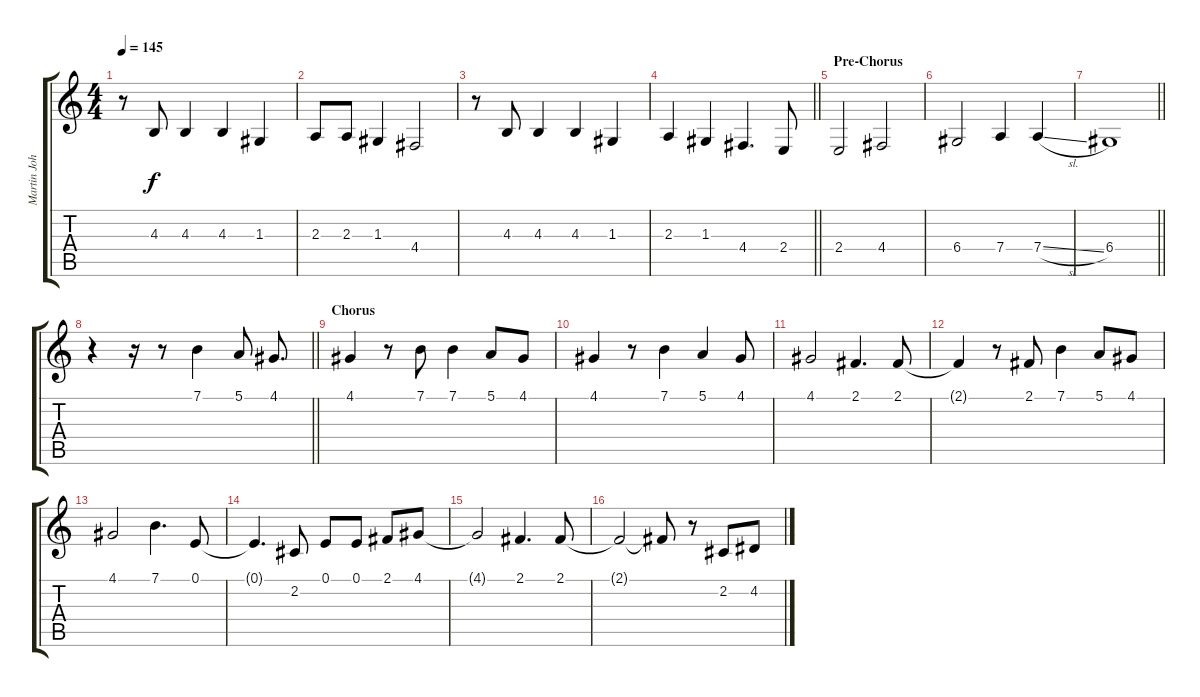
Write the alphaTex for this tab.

\track ("Martin Johnson (Vocals)" "Martin Joh") {instrument clarinet}
\staff {score tabs}
\tuning (E4 B3 G3 D3 A2 E2) {hide}
\ts (4 4)
\tempo 145
\clef g2
\ks c
r.8{dy f} 4.3.8 4.3.4 4.3.4 1.3.4 |
2.3.8 2.3.8 1.3.4 4.4.2 |
r.8 4.3.8 4.3.4 4.3.4 1.3.4 |
\barLineRight lightlight
2.3.4 1.3.4 4.4.4{d} 2.4.8 |
\section ("" "Pre-Chorus")
2.4.2 4.4.2 |
6.4.2 7.4.4 7.4{sl}.4 |
\barLineRight lightlight
6.4.1 |
\barLineRight lightlight
r.4 r.16 r.8 7.1.4 5.1.8 4.1.8{d} |
\section ("" "Chorus")
4.1.4 r.8 7.1.8 7.1.4 5.1.8 4.1.8 |
4.1.4 r.8 7.1.4 5.1.4 4.1.8 |
4.1.2 2.1.4{d} 2.1.8 |
2.1{t}.4 r.8 2.1.8 7.1.4 5.1.8 4.1.8 |
4.1.2 7.1.4{d} 0.1.8 |
0.1{t}.4{d} 2.2.8 0.1.8 0.1.8 2.1.8 4.1.8 |
4.1{t}.2 2.1.4{d} 2.1.8 |
2.1{t}.2 2.1{t}.8 r.8 2.2.8 4.2.8
